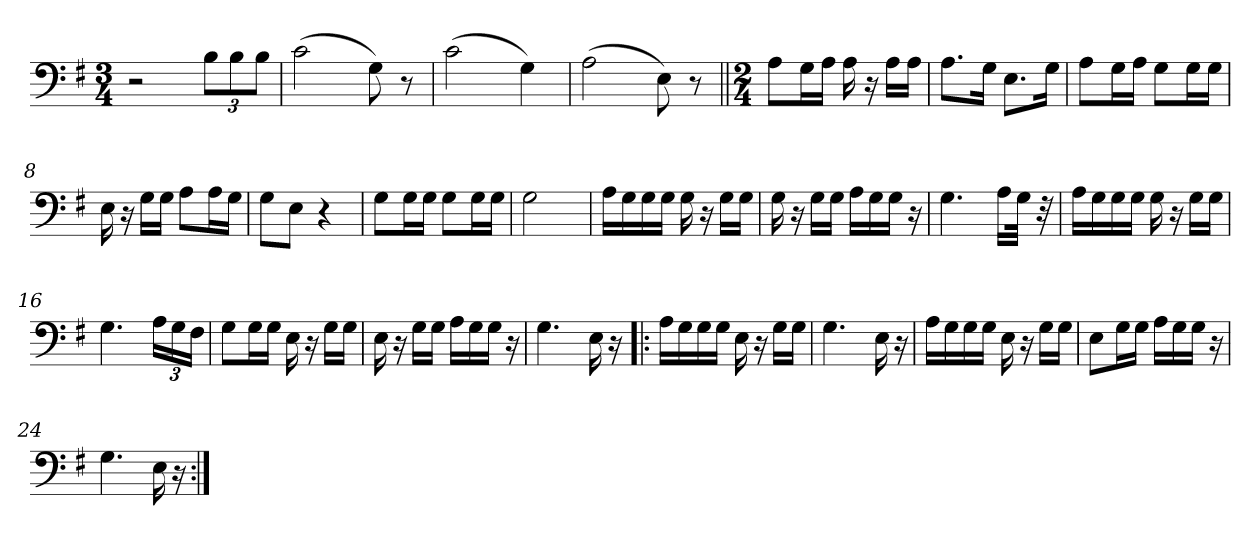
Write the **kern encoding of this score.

**kern
*part1
*staff1
*clefF4
*k[f#]
*M3/4
=1
2r
12B\L
12B\
12B\J
=2
(2c\
8G\)
8r
=3
(2c\
4G\)
=4
(2A\
8E\)
8r
=5||
*M2/4
8A\L
16G\L
16A\JJ
16A\
16r
16A\LL
16A\JJ
=6
8.A\L
16G\Jk
8.E\L
16G\Jk
=7
8A\L
16G\L
16A\JJ
8G\L
16G\L
16G\JJ
=8
16E\
16r
16G\LL
16G\JJ
8A\L
16A\L
16G\JJ
=9
8G\L
8E\J
4r
=10
8G\L
16G\L
16G\JJ
8G\L
16G\L
16G\JJ
=11
2G\
=12
16A\LL
16G\
16G\
16G\JJ
16G\
16r
16G\LL
16G\JJ
=13
16G\
16r
16G\LL
16G\JJ
16A\LL
16G\
16G\JJ
16r
=14
4.G\
16A\LL
32G\JJk
32r
=15
16A\LL
16G\
16G\
16G\JJ
16G\
16r
16G\LL
16G\JJ
=16
4.G\
24A\LL
24G\
24F#\JJ
=17
8G\L
16G\L
16G\JJ
16E\
16r
16G\LL
16G\JJ
=18
16E\
16r
16G\LL
16G\JJ
16A\LL
16G\
16G\JJ
16r
=19
4.G\
16E\
16r
=20!|:
16A\LL
16G\
16G\
16G\JJ
16E\
16r
16G\LL
16G\JJ
=21
4.G\
16E\
16r
=22
16A\LL
16G\
16G\
16G\JJ
16E\
16r
16G\LL
16G\JJ
=23
8E\L
16G\L
16G\JJ
16A\LL
16G\
16G\JJ
16r
=24
4.G\
16E\
16r
=:|!
*-
